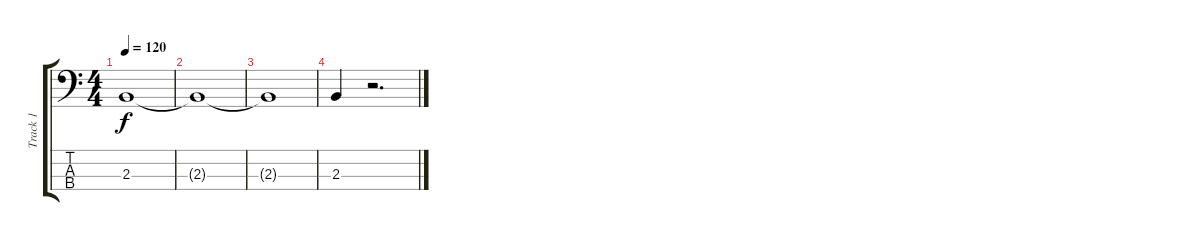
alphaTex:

\track ("Track 1" "Track 1") {instrument electricbassfinger}
\staff {score tabs}
\tuning (G2 D2 A1 E1) {hide}
\ts (4 4)
\tempo 120
\clef f4
\ks c
2.3{t}.1{dy f} |
2.3{t}.1 |
2.3{t}.1 |
2.3.4 r.2{d}
